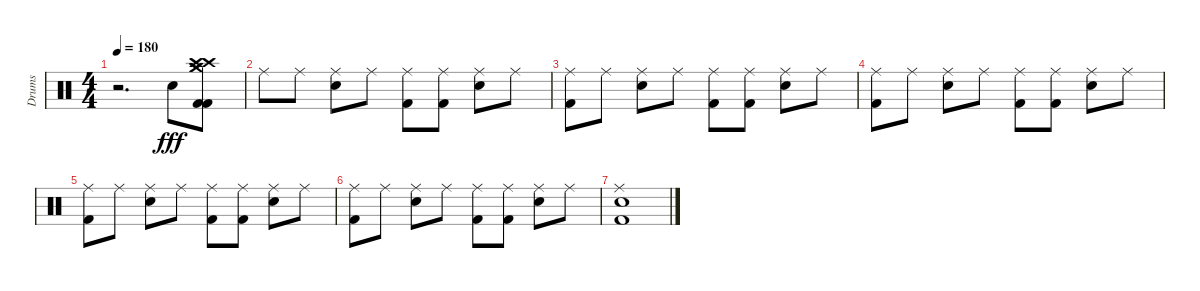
\track ("Drums" "Drums") {instrument percussion}
\staff {score}
\articulation defaults
\ts (4 4)
\tempo 180
\clef neutral
\ks c
r.2{d dy fff} "Electric Snare (hit)".8 ("Crash high (hit)" "Crash high (hit)" "Crash medium (hit)" "Crash medium (hit)" "Kick (hit) 2" "Kick (hit) 2").8 |
"Ride (middle)".8 "Ride (middle)".8 ("Ride (middle)" "Electric Snare (hit)").8 "Ride (middle)".8 ("Ride (middle)" "Kick (hit) 2").8 ("Ride (middle)" "Kick (hit) 2").8 ("Ride (middle)" "Electric Snare (hit)").8 "Ride (middle)".8 |
("Ride (middle)" "Kick (hit) 2").8 "Ride (middle)".8 ("Ride (middle)" "Electric Snare (hit)").8 "Ride (middle)".8 ("Ride (middle)" "Kick (hit) 2").8 ("Ride (middle)" "Kick (hit) 2").8 ("Ride (middle)" "Electric Snare (hit)").8 "Ride (middle)".8 |
("Ride (middle)" "Kick (hit) 2").8 "Ride (middle)".8 ("Ride (middle)" "Electric Snare (hit)").8 "Ride (middle)".8 ("Ride (middle)" "Kick (hit) 2").8 ("Ride (middle)" "Kick (hit) 2").8 ("Ride (middle)" "Electric Snare (hit)").8 "Ride (middle)".8 |
("Ride (middle)" "Kick (hit) 2").8 "Ride (middle)".8 ("Ride (middle)" "Electric Snare (hit)").8 "Ride (middle)".8 ("Ride (middle)" "Kick (hit) 2").8 ("Ride (middle)" "Kick (hit) 2").8 ("Ride (middle)" "Electric Snare (hit)").8 "Ride (middle)".8 |
("Ride (middle)" "Kick (hit) 2").8 "Ride (middle)".8 ("Ride (middle)" "Electric Snare (hit)").8 "Ride (middle)".8 ("Ride (middle)" "Kick (hit) 2").8 ("Ride (middle)" "Kick (hit) 2").8 ("Ride (middle)" "Electric Snare (hit)").8 "Ride (middle)".8 |
("Ride (middle)" "Electric Snare (hit)" "Kick (hit) 2").1
